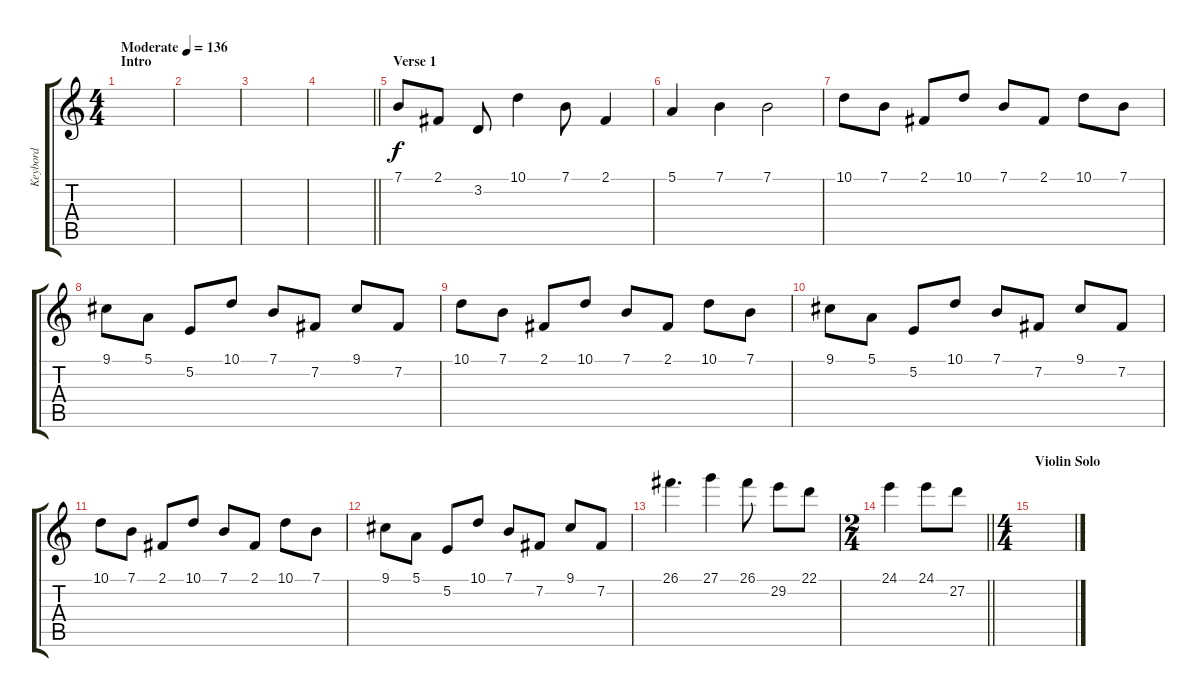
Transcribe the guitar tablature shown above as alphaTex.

\track ("Keybord" "Keybord") {instrument stringensemble1}
\staff {score tabs}
\tuning (E4 B3 G3 D3 A2 E2) {hide}
\ts (4 4)
\section ("" "Intro")
\tempo (136 "Moderate")
\clef g2
\ks c
|
|
|
\barLineRight lightlight
|
\section ("" "Verse 1")
7.1.8 2.1.8 3.2.8 10.1.4 7.1.8 2.1.4 |
5.1.4 7.1.4 7.1.2 |
10.1.8 7.1.8 2.1.8 10.1.8 7.1.8 2.1.8 10.1.8 7.1.8 |
9.1.8 5.1.8 5.2.8 10.1.8 7.1.8 7.2.8 9.1.8 7.2.8 |
10.1.8 7.1.8 2.1.8 10.1.8 7.1.8 2.1.8 10.1.8 7.1.8 |
9.1.8 5.1.8 5.2.8 10.1.8 7.1.8 7.2.8 9.1.8 7.2.8 |
10.1.8 7.1.8 2.1.8 10.1.8 7.1.8 2.1.8 10.1.8 7.1.8 |
9.1.8 5.1.8 5.2.8 10.1.8 7.1.8 7.2.8 9.1.8 7.2.8 |
26.1.4{d} 27.1.4 26.1.8 29.2.8 22.1.8 |
\ts (2 4)
\barLineRight lightlight
24.1.4 24.1.8 27.2.8 |
\ts (4 4)
\section ("" "Violin Solo")
